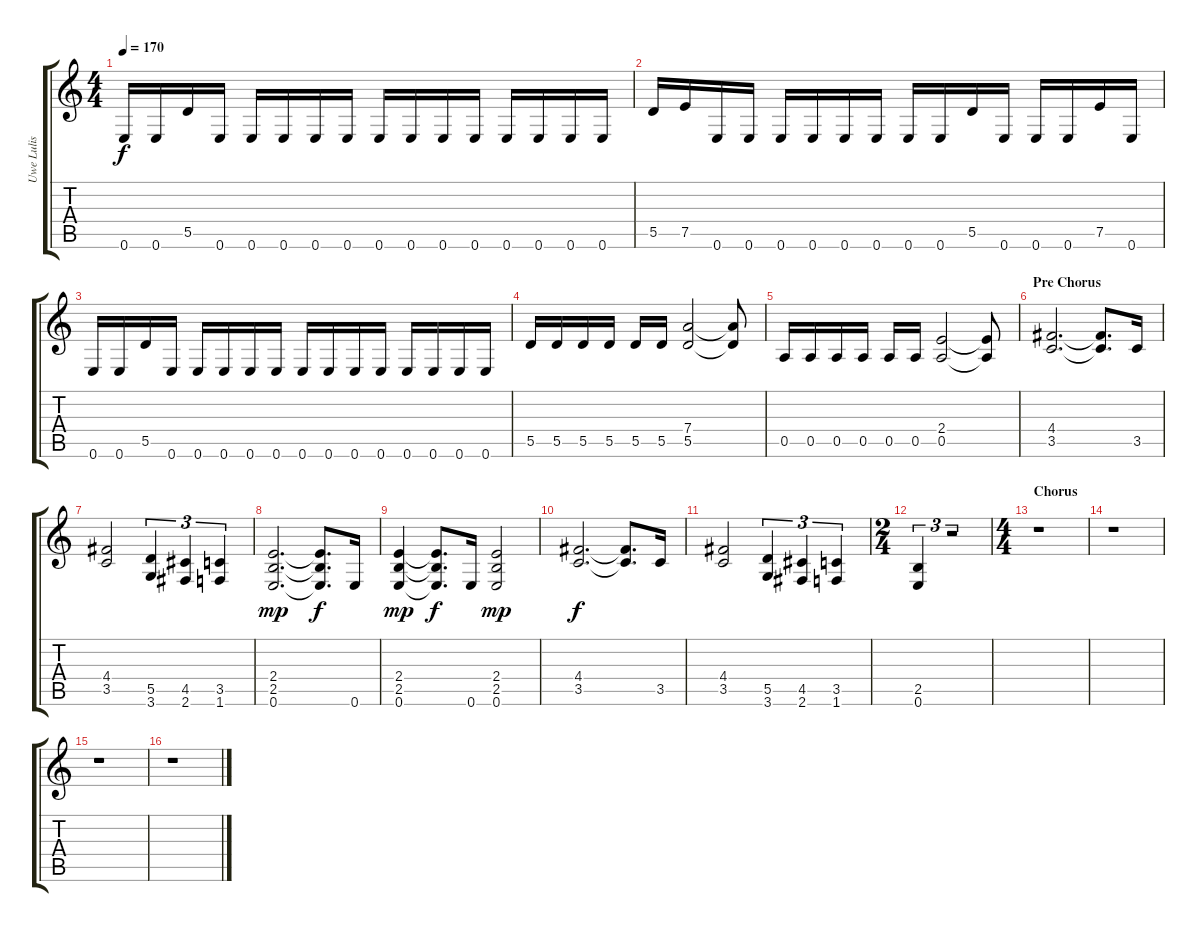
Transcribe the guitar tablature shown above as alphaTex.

\track ("Uwe Lulis" "Uwe Lulis") {instrument distortionguitar}
\staff {score tabs}
\tuning (E4 B3 G3 D3 A2 E2) {hide}
\ts (4 4)
\tempo 170
\clef g2
\ks c
0.6.16{dy f} 0.6.16 5.5.16 0.6.16 0.6.16 0.6.16 0.6.16 0.6.16 0.6.16 0.6.16 0.6.16 0.6.16 0.6.16 0.6.16 0.6.16 0.6.16 |
5.5.16 7.5.16 0.6.16 0.6.16 0.6.16 0.6.16 0.6.16 0.6.16 0.6.16 0.6.16 5.5.16 0.6.16 0.6.16 0.6.16 7.5.16 0.6.16 |
0.6.16 0.6.16 5.5.16 0.6.16 0.6.16 0.6.16 0.6.16 0.6.16 0.6.16 0.6.16 0.6.16 0.6.16 0.6.16 0.6.16 0.6.16 0.6.16 |
5.5.16 5.5.16 5.5.16 5.5.16 5.5.16 5.5.16 (7.4 5.5).2 (7.4{t} 5.5{t}).8 |
0.5.16 0.5.16 0.5.16 0.5.16 0.5.16 0.5.16 (2.4 0.5).2 (2.4{t} 0.5{t}).8 |
\section ("" "Pre Chorus")
(4.4 3.5).2{d} (4.4{t} 3.5{t}).8{d} 3.5.16 |
(4.4 3.5).2 (5.5 3.6).4{tu (3 2)} (4.5 2.6).4{tu (3 2)} (3.5 1.6).4{tu (3 2)} |
(2.4 2.5 0.6).2{d dy mp} (2.4{t} 2.5{t} 0.6{t}).8{d dy f} 0.6.16 |
(2.4 2.5 0.6).4{dy mp} (2.4{t} 2.5{t} 0.6{t}).8{d dy f} 0.6.16 (2.4 2.5 0.6).2{dy mp} |
(4.4 3.5).2{d dy f} (4.4{t} 3.5{t}).8{d} 3.5.16 |
(4.4 3.5).2 (5.5 3.6).4{tu (3 2)} (4.5 2.6).4{tu (3 2)} (3.5 1.6).4{tu (3 2)} |
\ts (2 4)
(2.5 0.6).4{tu (3 2)} r.2{tu (3 2)} |
\ts (4 4)
\section ("" "Chorus")
r.1 |
r.1 |
r.1 |
r.1
